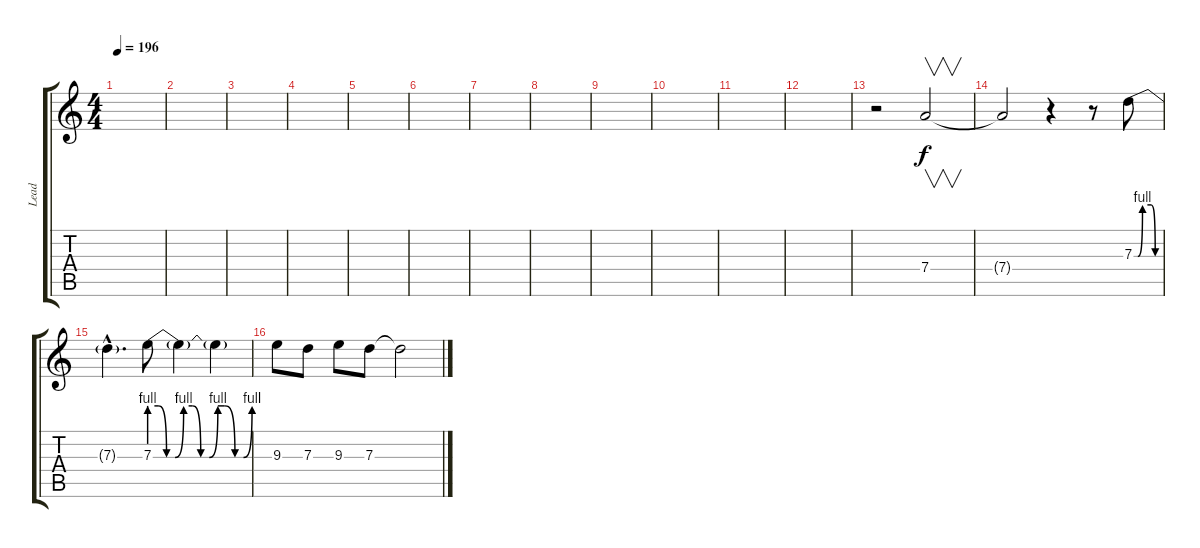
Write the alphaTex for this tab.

\track ("Lead" "Lead") {instrument overdrivenguitar}
\staff {score tabs}
\tuning (E4 B3 G3 D3 A2 E2) {hide}
\ts (4 4)
\tempo 196
\clef g2
\ks c
|
|
|
|
|
|
|
|
|
|
|
|
r.2 7.4.2{v dy f} |
7.4{t}.2 r.4 r.8 7.3{be (custom 0 0 9 0 20 4 40 4 50 0 60 0)}.8 |
7.3{hac t}.4{d} 7.3{be (custom 0 4 5 4 10 0 15 0 20 4 25 4 30 0 35 0 40 4 44 4 50 0 55 0 60 4)}.8 7.3{t}.4 7.3{t}.4 |
9.3.8 7.3.8 9.3.8 7.3.8 7.3{t}.2
